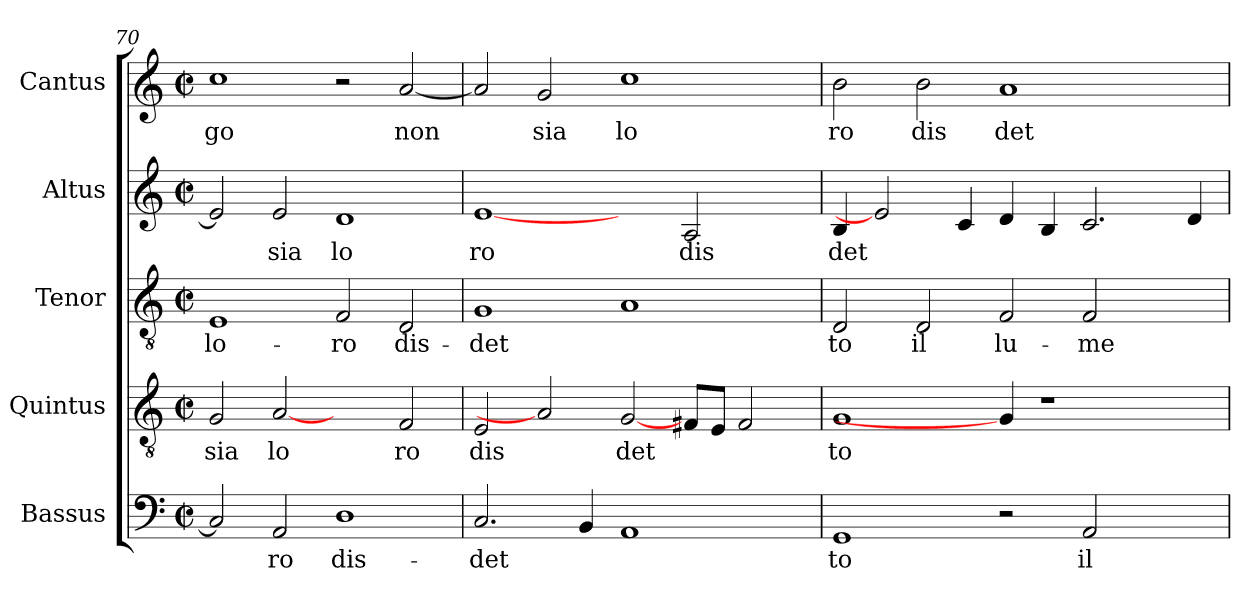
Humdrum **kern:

**kern	**text	**kern	**text	**kern	**text	**kern	**text	**kern	**text
*part5	*part5	*part4	*part4	*part3	*part3	*part2	*part2	*part1	*part1
*staff5	*staff5	*staff4	*staff4	*staff3	*staff3	*staff2	*staff2	*staff1	*staff1
*I"Bassus	*	*I"Quintus	*	*I"Tenor	*	*I"Altus	*	*I"Cantus	*
*clefF4	*	*clefGv2	*	*clefGv2	*	*clefG2	*	*clefG2	*
*k[]	*	*k[]	*	*k[]	*	*k[]	*	*k[]	*
*C:	*	*C:	*	*C:	*	*C:	*	*C:	*
*M2/2	*	*M2/2	*	*M2/2	*	*M2/2	*	*M2/2	*
*met(c|)	*	*met(c|)	*	*met(c|)	*	*met(c|)	*	*met(c|)	*
=70	=70	=70	=70	=70	=70	=70	=70	=70	=70
!	!LO:LY:b:cj	!	!LO:LY:b:cj	!	!LO:LY:b:cj	!	!LO:LY:b:cj	!	!LO:LY:b:cj
2C/]	--	2G/	sia	1E	lo-	2e/]	.	1cc	go
!	!LO:LY:b:cj	!	!LO:LY:b:cj	!	!	!	!LO:LY:b:cj	!	!
2AA/	-ro	[2A	lo	.	.	2e/	sia	.	.
!	!LO:LY:b:cj	!	!	!	!LO:LY:b:cj	!	!LO:LY:b:cj	!	!
1D	dis-	2ryy	.	2F/	-ro	1d	lo	2r	.
!	!	!	!LO:LY:b:cj	!	!LO:LY:b:cj	!	!	!	!LO:LY:b:cj
.	.	2F/	ro	2D/	dis-	.	.	[<2a/	non
=71	=71	=71	=71	=71	=71	=71	=71	=71	=71
!	!LO:LY:b:cj	!	!LO:LY:b:cj	!	!LO:LY:b:cj	!	!LO:LY:b:cj	!	!LO:LY:b:cj
2.C/	-det-	2E/	dis	1G	-det-	[1e	ro	2a/]	.
!	!	!	!	!	!	!	!	!	!LO:LY:b:cj
.	.	2A]	.	.	.	.	.	2g/	sia
!	!LO:LY:b:cj	!	!	!	!	!	!	!	!
4BB/	--	.	.	.	.	.	.	.	.
!	!LO:LY:b:cj	!	!LO:LY:b:cj	!	!LO:LY:b:cj	!	!	!	!LO:LY:b:cj
1AA	--	[2G/	det	1A	--	2ryy	.	1cc	lo
!	!	!	!LO:LY:b:cj	!	!	!	!LO:LY:b:cj	!	!
.	.	8F#X/L	.	.	.	2A/	dis	.	.
!	!	!	!LO:LY:b:cj	!	!	!	!	!	!
.	.	8E/J	.	.	.	.	.	.	.
!	!	!	!LO:LY:b:cj	!	!	!	!	!	!
.	.	2F#/	.	.	.	.	.	.	.
4ryy	.	.	.	4ryy	.	4ryy	.	4ryy	.
=72	=72	=72	=72	=72	=72	=72	=72	=72	=72
!	!LO:LY:b:cj	!	!LO:LY:b:cj	!	!LO:LY:b:cj	!	!LO:LY:b:cj	!	!LO:LY:b:cj
1GG	-to	1G	to	2D/	-to	4B/	det	2b\	ro
.	.	.	.	.	.	2e]	.	.	.
!	!	!	!	!	!LO:LY:b:cj	!	!	!	!LO:LY:b:cj
.	.	.	.	2D/	il	.	.	2b\	dis
!	!	!	!	!	!	!	!LO:LY:b:cj	!	!
.	.	.	.	.	.	4c/	.	.	.
!	!	!	!	!	!LO:LY:b:cj	!	!LO:LY:b:cj	!	!LO:LY:b:cj
2r	.	4G/]	.	2F/	lu-	4d/	.	1a	det
!	!	!	!	!	!	!	!LO:LY:b:cj	!	!
.	.	1r	.	.	.	4B/	.	.	.
!	!LO:LY:b:cj	!	!	!	!LO:LY:b:cj	!	!LO:LY:b:cj	!	!
2AA/	il	.	.	2F/	-me	2.c/	.	.	.
2ryy	.	.	.	2ryy	.	.	.	2ryy	.
!	!	!	!	!	!	!	!LO:LY:b:cj	!	!
.	.	4ryy	.	.	.	4d/	.	.	.
=	=	=	=	=	=	=	=	=	=
*-	*-	*-	*-	*-	*-	*-	*-	*-	*-
